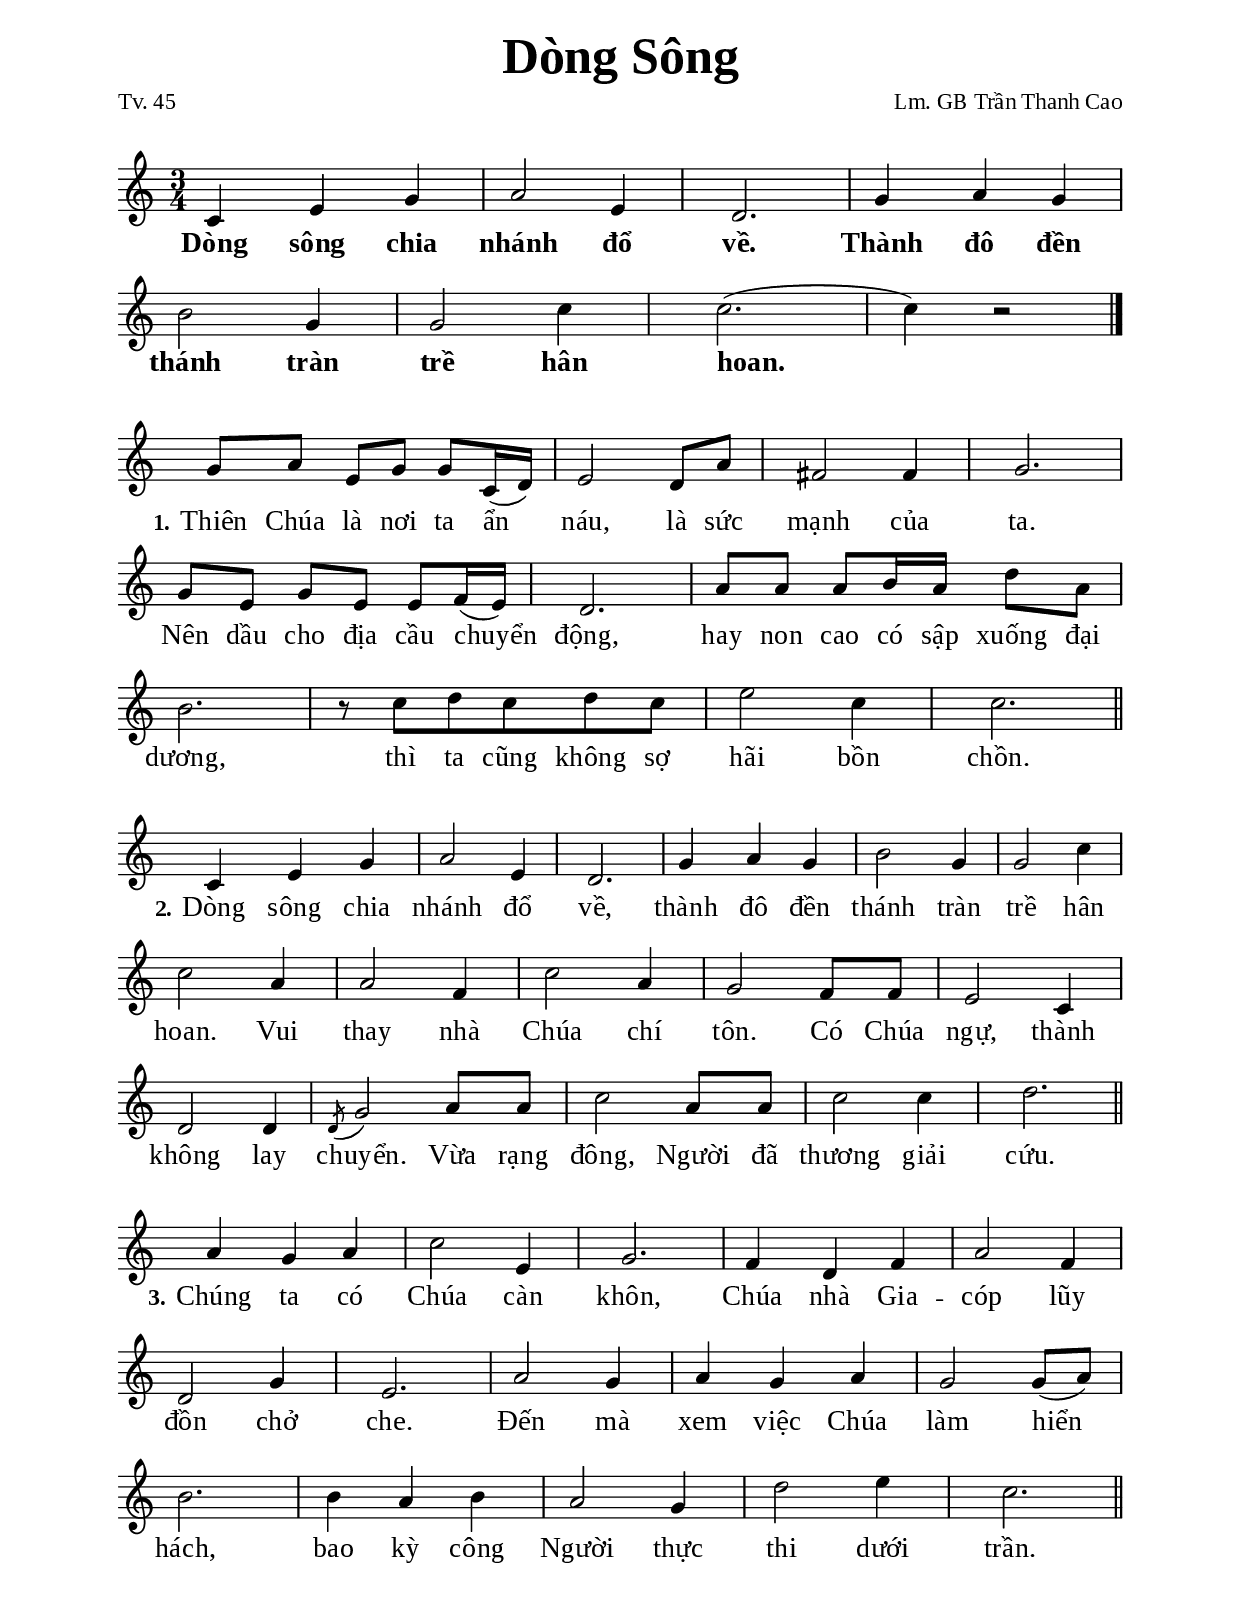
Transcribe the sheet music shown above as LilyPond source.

% Cài đặt chung
\version "2.22.1"
\include "english.ly"

\header {
  title = \markup { \fontsize #3 "Dòng Sông" }
  poet = "Tv. 45"
  composer = "Lm. GB Trần Thanh Cao"
  arranger = " "
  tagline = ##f
}

\paper {
  #(set-paper-size "a4")
  top-margin = 10\mm
  bottom-margin = 10\mm
  left-margin = 20\mm
  right-margin = 20\mm
  indent = #0
  #(define fonts
    (make-pango-font-tree
      "Liberation Serif"
      "Liberation Serif"
      "Liberation Serif"
      (/ 20 20)))
  page-count = #1
}

% Nhạc điệp khúc
nhacDiepKhucSop = \relative c' {
  c4 e g |
  a2 e4 |
  d2. |
  g4 a g |
  b2 g4 |
  g2 c4 |
  c2.( |
  c4) r2 \bar "|."
}

% Nhạc phiên khúc
nhacPhienKhucMot = \relative c'' {
  g8 a e g g c,16( d) |
  e2 d8 a' |
  fs2 fs4 |
  g2. |
  g8 e g e e f16( e) |
  d2. |
  a'8 a a b16 a d8 a |
  b2. |
  r8 c d c d c |
  e2 c4 |
  c2. \bar "||"
}

nhacPhienKhucHai = \relative c' {
  c4 e g |
  a2 e4 |
  d2. |
  g4 a g |
  b2 g4 |
  g2 c4 |
  c2 a4 |
  a2 f4 |
  c'2 a4 |
  g2 f8 f |
  e2 c4 |
  d2 d4 |
  \acciaccatura d8 g2 a8 a |
  c2 a8 a |
  c2 c4 |
  d2. \bar "||"
}

nhacPhienKhucBa = \relative c'' {
  a4 g a |
  c2 e,4 |
  g2. |
  f4 d f |
  a2 f4 |
  d2 g4 |
  e2. |
  a2 g4 |
  a g a |
  g2 g8( a) |
  b2. |
  b4 a b |
  a2 g4 |
  d'2 e4 |
  c2. \bar "||"
}

% Lời điệp khúc
loiDiepKhuc = \lyricmode {
  Dòng sông chia nhánh đổ về.
  Thành đô đền thánh tràn trề hân hoan.
}

% Lời phiên khúc
loiPhienKhucMot = \lyricmode {
  \set stanza = #"1."
  Thiên Chúa là nơi ta ẩn náu, là sức mạnh của ta.
  Nên dầu cho địa cầu chuyển động,
  hay non cao có sập xuống đại dương,
  thì ta cũng không sợ hãi bồn chồn.
}

loiPhienKhucHai = \lyricmode {
  \set stanza = #"2."
  Dòng sông chia nhánh đổ về,
  thành đô đền thánh tràn trề hân hoan.
  Vui thay nhà Chúa chí tôn.
  Có Chúa ngự, thành không lay chuyển.
  Vừa rạng đông, Người đã thương giải cứu.
}

loiPhienKhucBa = \lyricmode {
  \set stanza = #"3."
  Chúng ta có Chúa càn khôn,
  Chúa nhà Gia -- cóp lũy đồn chở che.
  Đến mà xem việc Chúa làm hiển hách,
  bao kỳ công Người thực thi dưới trần.
}


% Dàn trang
\score {
  \new ChoirStaff <<
    \new Staff = diepKhuc \with {
        \consists "Merge_rests_engraver"
        %\magnifyStaff #(magstep +1)
      }
      <<
      \new Voice = beSop {
        \key c \major \time 3/4 \nhacDiepKhucSop
      }
    >>
    \new Lyrics \lyricsto beSop \loiDiepKhuc
  >>
  \layout {
    \override Lyrics.LyricText.font-series = #'bold
    \override Lyrics.LyricText.font-size = #+2
    \override Lyrics.LyricSpace.minimum-distance = #4.0
    \override Score.BarNumber.break-visibility = ##(#f #f #f)
    \override Score.SpacingSpanner.uniform-stretching = ##t
  }
}

\score {
  \new ChoirStaff <<
    \new Staff = phienKhuc \with {
        %\magnifyStaff #(magstep +1)
      }
      <<
      \new Voice = beSop {
        \key c \major \time 3/4 \nhacPhienKhucMot
      }
    >>
    \new Lyrics \lyricsto beSop \loiPhienKhucMot
  >>
  \layout {
    \override Staff.TimeSignature.transparent = ##t
    \override Lyrics.LyricText.font-size = #+2
    \override Lyrics.LyricSpace.minimum-distance = #1.6
    \override Score.BarNumber.break-visibility = ##(#f #f #f)
    \override Score.SpacingSpanner.uniform-stretching = ##t
  }
}

\score {
  \new ChoirStaff <<
    \new Staff = phienKhuc \with {
        %\magnifyStaff #(magstep +1)
      }
      <<
      \new Voice = beSop {
        \key c \major \time 3/4 \nhacPhienKhucHai
      }
    >>
    \new Lyrics \lyricsto beSop \loiPhienKhucHai
  >>
  \layout {
    \override Staff.TimeSignature.transparent = ##t
    \override Lyrics.LyricText.font-size = #+2
    \override Lyrics.LyricSpace.minimum-distance = #2.0
    \override Score.BarNumber.break-visibility = ##(#f #f #f)
    \override Score.SpacingSpanner.uniform-stretching = ##t
  }
}

\score {
  \new ChoirStaff <<
    \new Staff = phienKhuc \with {
        %\magnifyStaff #(magstep +1)
      }
      <<
      \new Voice = beSop {
        \key c \major \time 3/4 \nhacPhienKhucBa
      }
    >>
    \new Lyrics \lyricsto beSop \loiPhienKhucBa
  >>
  \layout {
    \override Staff.TimeSignature.transparent = ##t
    \override Lyrics.LyricText.font-size = #+2
    \override Lyrics.LyricSpace.minimum-distance = #2.5
    \override Score.BarNumber.break-visibility = ##(#f #f #f)
    \override Score.SpacingSpanner.uniform-stretching = ##t
  }
}
